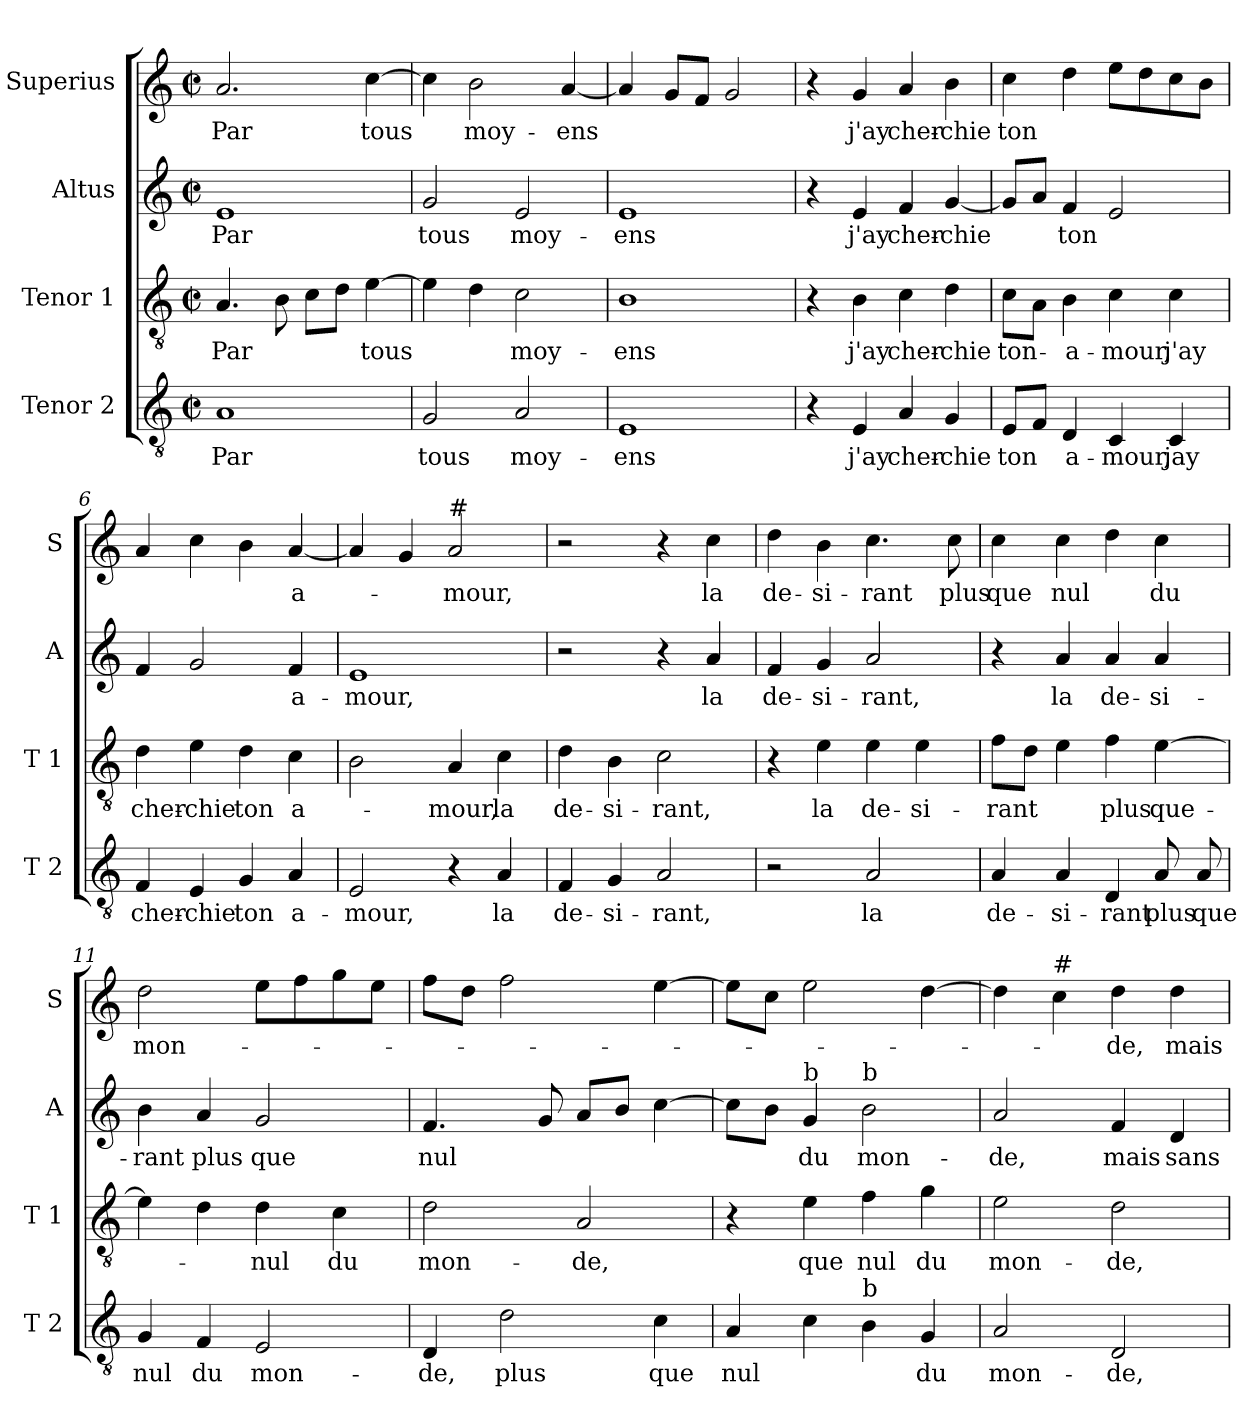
**kern	**text	**kern	**text	**kern	**text	**kern	**text
*part4	*part4	*part3	*part3	*part2	*part2	*part1	*part1
*staff4	*staff4	*staff3	*staff3	*staff2	*staff2	*staff1	*staff1
*I"Tenor 2	*	*I"Tenor 1	*	*I"Altus	*	*I"Superius	*
*I'T 2	*	*I'T 1	*	*I'A	*	*I'S	*
*clefGv2	*	*clefGv2	*	*clefG2	*	*clefG2	*
*k[]	*	*k[]	*	*k[]	*	*k[]	*
*C:	*	*C:	*	*C:	*	*C:	*
*M2/2	*	*M2/2	*	*M2/2	*	*M2/2	*
*met(c|)	*	*met(c|)	*	*met(c|)	*	*met(c|)	*
=1	=1	=1	=1	=1	=1	=1	=1
1A	Par	4.A/	Par	1e	Par	2.a/	Par
.	.	8B\	.	.	.	.	.
.	.	8c\L	.	.	.	.	.
.	.	8d\J	.	.	.	.	.
.	.	[4e\	tous	.	.	[4cc\	tous
=2	=2	=2	=2	=2	=2	=2	=2
2G/	tous	4e\]	.	2g/	tous	4cc\]	.
.	.	4d\	.	.	.	2b\	moy-
2A/	moy-	2c\	moy-	2e/	moy-	.	.
.	.	.	.	.	.	[4a/	-ens
=3	=3	=3	=3	=3	=3	=3	=3
1E	-ens	1B	-ens	1e	-ens	4a/]	.
.	.	.	.	.	.	8g/L	.
.	.	.	.	.	.	8f/J	.
.	.	.	.	.	.	2g/	.
=4	=4	=4	=4	=4	=4	=4	=4
4r	.	4r	.	4r	.	4r	.
4E/	j'ay	4B\	j'ay	4e/	j'ay	4g/	j'ay
4A/	cher-	4c\	cher-	4f/	cher-	4a/	cher-
4G/	-chie	4d\	-chie	[4g/	-chie	4b\	-chie
=5	=5	=5	=5	=5	=5	=5	=5
8E/L	ton	8c\L	ton-	8g/L]	.	4cc\	ton
8F/J	.	8A\J	.	8a/J	.	.	.
4D/	a-	4B\	-a-	4f/	ton	4dd\	.
4C/	-mour,	4c\	-mour,	2e/	.	8ee\L	.
.	.	.	.	.	.	8dd\	.
4C/	jay	4c\	j'ay	.	.	8cc\	.
.	.	.	.	.	.	8b\J	.
!!LO:LB:g=z
=6	=6	=6	=6	=6	=6	=6	=6
4F/	cher-	4d\	cher-	4f/	.	4a/	.
4E/	-chie	4e\	-chie	2g/	.	4cc\	.
4G/	ton	4d\	ton	.	.	4b\	.
4A/	a-	4c\	a-	4f/	a-	[4a/	a-
=7	=7	=7	=7	=7	=7	=7	=7
2E/	-mour,	2B\	.	1e	-mour,	4a/]	.
.	.	.	.	.	.	4g/	.
!	!	!	!	!	!	!LO:TX:a:t=#	!
4r	.	4A/	-mour,	.	.	2a/	-mour,
4A/	la	4c\	la	.	.	.	.
=8	=8	=8	=8	=8	=8	=8	=8
4F/	de-	4d\	de-	2r	.	2r	.
4G/	-si-	4B\	-si-	.	.	.	.
2A/	-rant,	2c\	-rant,	4r	.	4r	.
.	.	.	.	4a/	la	4cc\	la
=9	=9	=9	=9	=9	=9	=9	=9
2r	.	4r	.	4f/	de-	4dd\	de-
.	.	4e\	la	4g/	-si-	4b\	-si-
2A/	la	4e\	de-	2a/	-rant,	4.cc\	-rant
.	.	4e\	-si-	.	.	.	.
.	.	.	.	.	.	8cc\	plus
=10	=10	=10	=10	=10	=10	=10	=10
4A/	de-	8f\L	-rant	4r	.	4cc\	que
.	.	8d\J	.	.	.	.	.
4A/	-si-	4e\	.	4a/	la	4cc\	nul
4D/	-rant	4f\	plus	4a/	de-	4dd\	.
8A/	plus	[4e\	que-	4a/	-si-	4cc\	du
8A/	que	.	.	.	.	.	.
!!LO:LB:g=z
=11	=11	=11	=11	=11	=11	=11	=11
4G/	nul	4e\]	.	4b\	-rant	2dd\	mon-
4F/	du	4d\	.	4a/	plus	.	.
2E/	mon-	4d\	-nul	2g/	que	8ee\L	.
.	.	.	.	.	.	8ff\	.
.	.	4c\	du	.	.	8gg\	.
.	.	.	.	.	.	8ee\J	.
=12	=12	=12	=12	=12	=12	=12	=12
4D/	-de,	2d\	mon-	4.f/	nul	8ff\L	.
.	.	.	.	.	.	8dd\J	.
2d\	plus	.	.	.	.	2ff\	.
.	.	.	.	8g/	.	.	.
.	.	2A/	-de,	8a/L	.	.	.
.	.	.	.	8b/J	.	.	.
4c\	que	.	.	[4cc\	.	[4ee\	.
=13	=13	=13	=13	=13	=13	=13	=13
4A/	nul	4r	.	8cc\L]	.	8ee\L]	.
.	.	.	.	8b\J	.	8cc\J	.
!	!	!	!	!LO:TX:a:t=b	!	!	!
4c\	.	4e\	que	4g/	du	2ee\	.
!	!	!	!	!LO:TX:a:t=b	!	!	!
!LO:TX:a:t=b	!	!	!	!	!	!	!
4B\	.	4f\	nul	2b\	mon-	.	.
4G/	du	4g\	du	.	.	[4dd\	.
=14	=14	=14	=14	=14	=14	=14	=14
2A/	mon-	2e\	mon-	2a/	-de,	4dd\]	.
!	!	!	!	!	!	!LO:TX:a:t=#	!
.	.	.	.	.	.	4cc\	.
2D/	-de,	2d\	-de,	4f/	mais	4dd\	-de,
.	.	.	.	4d/	sans	4dd\	mais
=	=	=	=	=	=	=	=
*-	*-	*-	*-	*-	*-	*-	*-
